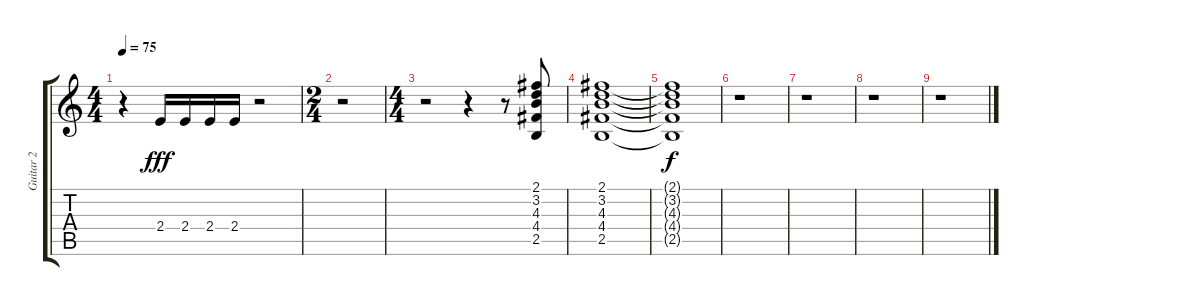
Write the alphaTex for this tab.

\track ("Guitar 2" "Guitar 2") {instrument distortionguitar}
\staff {score tabs}
\tuning (E4 B3 G3 D3 A2 E2) {hide}
\ts (4 4)
\tempo 75
\clef g2
\ks c
r.4{dy fff} 2.4.16 2.4.16 2.4.16 2.4.16 r.2 |
\ts (2 4)
r.2 |
\ts (4 4)
r.2 r.4 r.8 (2.1 3.2 4.3 4.4 2.5).8 |
(2.1 3.2 4.3 4.4 2.5).1 |
(2.1{t} 3.2{t} 4.3{t} 4.4{t} 2.5{t}).1{dy f} |
r.1 |
r.1 |
r.1 |
r.1
